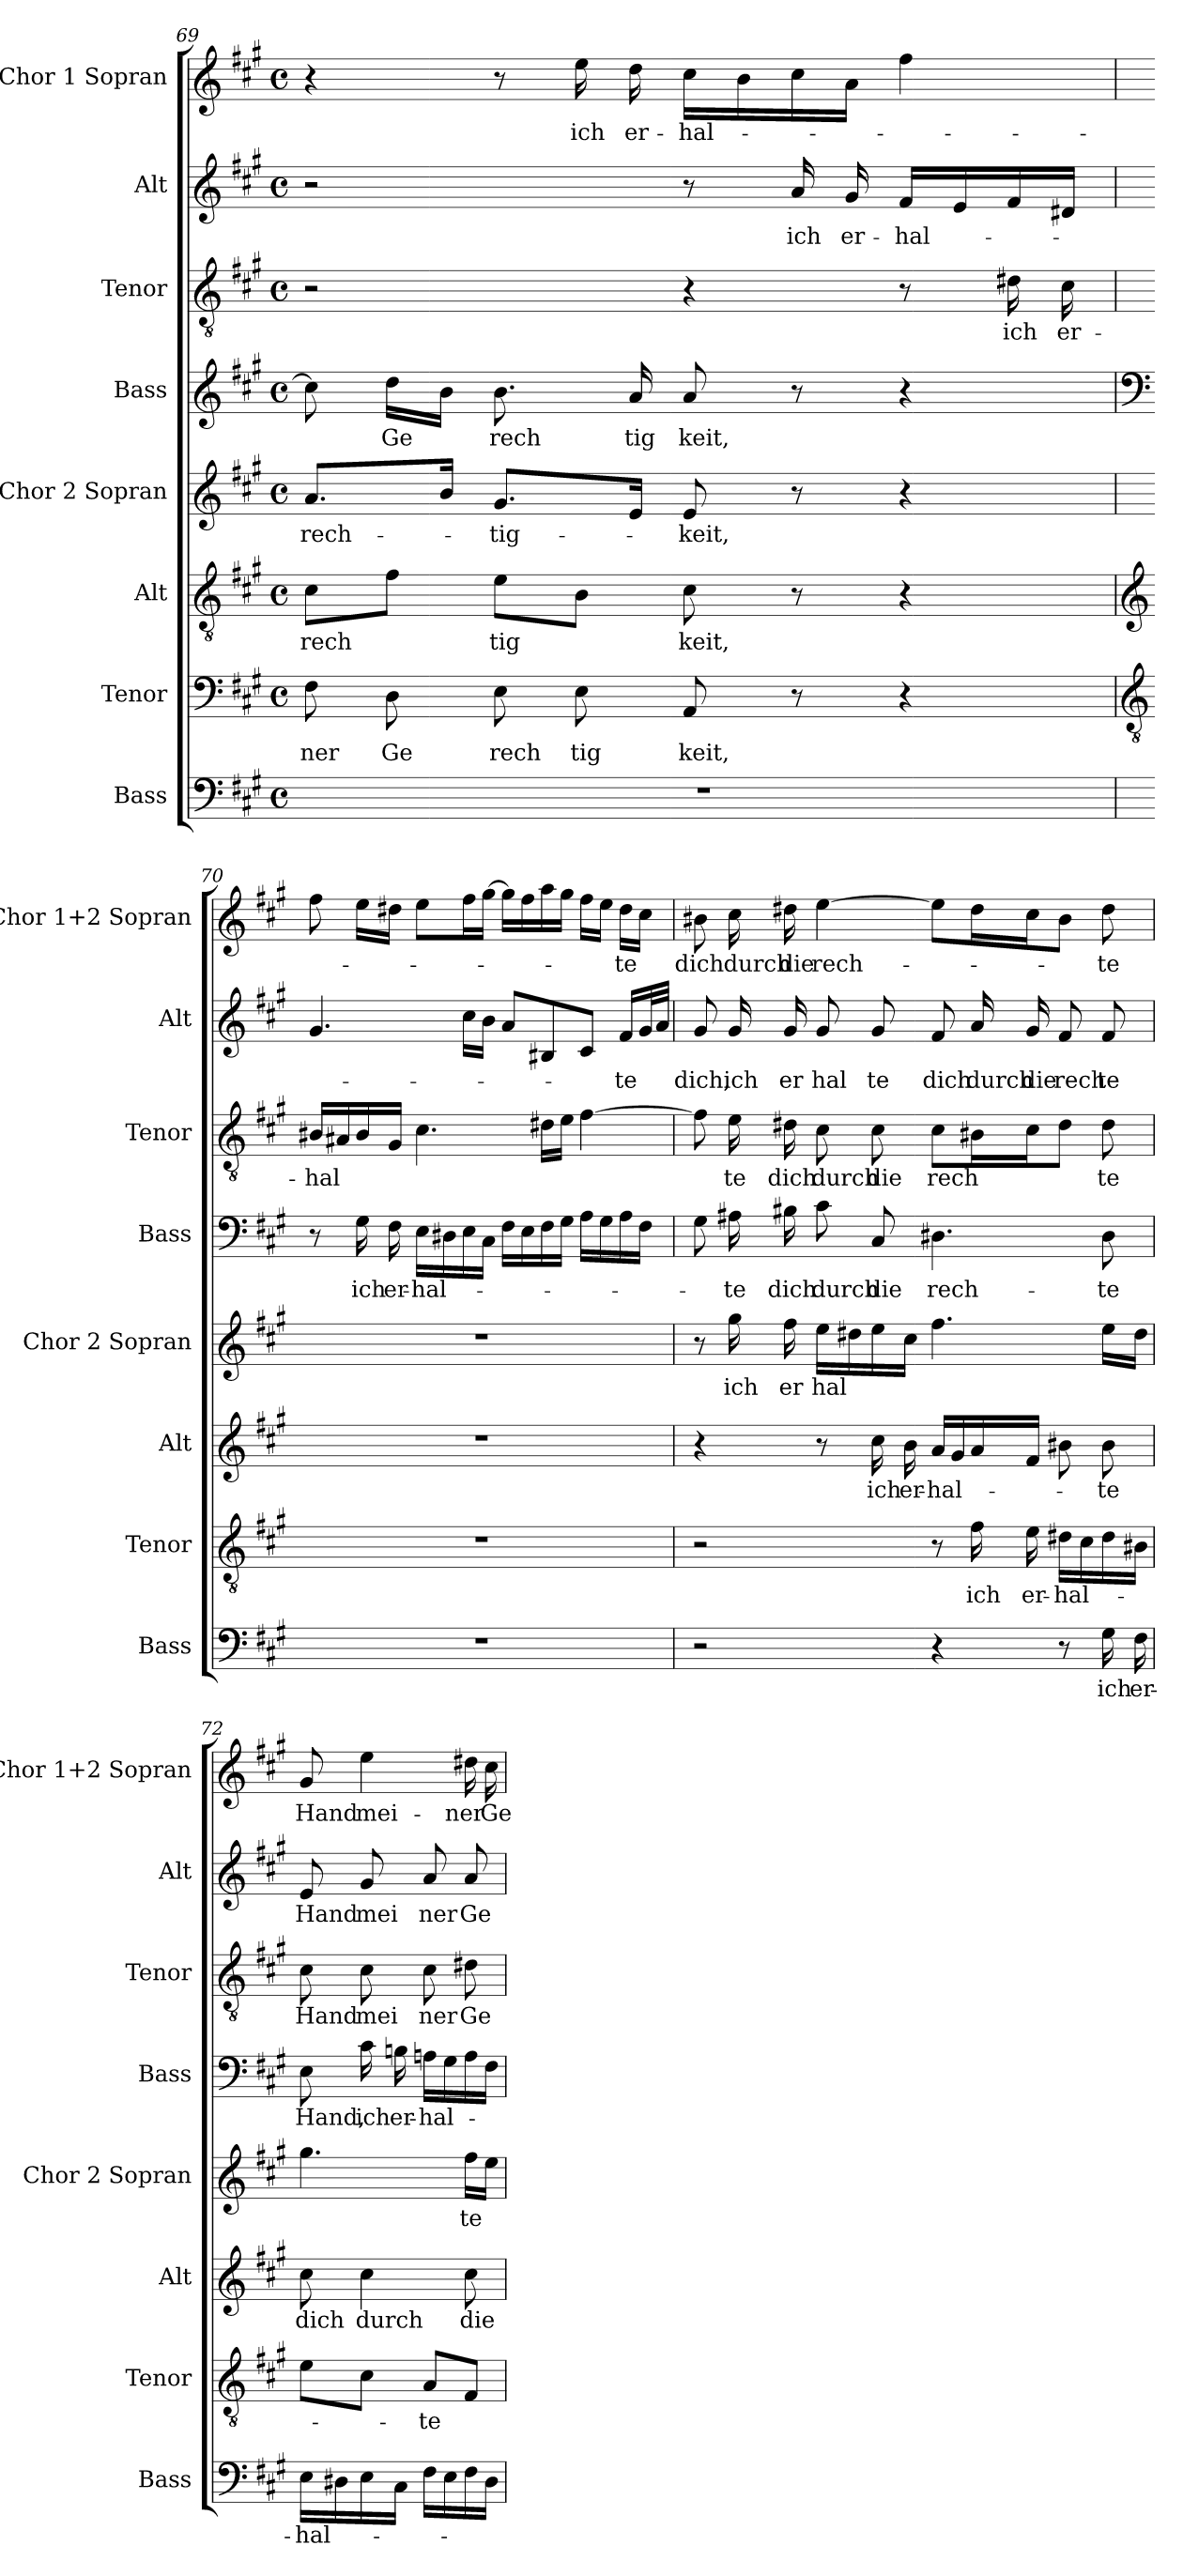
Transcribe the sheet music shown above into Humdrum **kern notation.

**kern	**text	**kern	**text	**kern	**text	**kern	**text	**kern	**text	**kern	**text	**kern	**text	**kern	**text
*part8	*part8	*part7	*part7	*part6	*part6	*part5	*part5	*part4	*part4	*part3	*part3	*part2	*part2	*part1	*part1
*staff8	*staff8	*staff7	*staff7	*staff6	*staff6	*staff5	*staff5	*staff4	*staff4	*staff3	*staff3	*staff2	*staff2	*staff1	*staff1
*I"Bass	*	*I"Tenor	*	*I"Alt	*	*I"Chor 2  Sopran	*	*I"Bass	*	*I"Tenor	*	*I"Alt	*	*I"Chor 1  Sopran	*
*I'Bass	*	*I'Tenor	*	*I'Alt	*	*I'Chor 2  Sopran	*	*I'Bass	*	*I'Tenor	*	*I'Alt	*	*I'Chor 1+2  Sopran	*
*clefF4	*	*clefF4	*	*clefGv2	*	*clefG2	*	*clefG2	*	*clefGv2	*	*clefG2	*	*clefG2	*
*k[f#c#g#]	*	*k[f#c#g#]	*	*k[f#c#g#]	*	*k[f#c#g#]	*	*k[f#c#g#]	*	*k[f#c#g#]	*	*k[f#c#g#]	*	*k[f#c#g#]	*
*A:	*	*A:	*	*A:	*	*A:	*	*A:	*	*A:	*	*A:	*	*A:	*
*M4/4	*	*M4/4	*	*M4/4	*	*M4/4	*	*M4/4	*	*M4/4	*	*M4/4	*	*M4/4	*
*met(c)	*	*met(c)	*	*met(c)	*	*met(c)	*	*met(c)	*	*met(c)	*	*met(c)	*	*met(c)	*
=69	=69	=69	=69	=69	=69	=69	=69	=69	=69	=69	=69	=69	=69	=69	=69
!	!	!	!LO:LY:b:cj	!	!LO:LY:b	!	!LO:LY:b	!	!	!	!	!	!	!	!
1r	.	8F#\	ner	8c#\L	rech	8.a/L	-rech-	8cc#\]	.	2r	.	2r	.	4r	.
!	!	!	!LO:LY:b:cj	!	!	!	!	!	!LO:LY:b	!	!	!	!	!	!
.	.	8D\	Ge	8f#\J	.	.	.	16dd\L	Ge	.	.	.	.	.	.
.	.	.	.	.	.	16b/J	.	16b\J	.	.	.	.	.	.	.
!	!	!	!LO:LY:b:cj	!	!LO:LY:b	!	!LO:LY:b	!	!LO:LY:b:cj	!	!	!	!	!	!
.	.	8E\	rech	8e\L	tig	8.g#/L	-tig-	8.b\	rech	.	.	.	.	8r	.
!	!	!	!LO:LY:b:cj	!	!	!	!	!	!	!	!	!	!	!	!LO:LY:b:cj
.	.	8E\	tig	8B\J	.	.	.	.	.	.	.	.	.	16ee\	ich
!	!	!	!	!	!	!	!	!	!LO:LY:b:cj	!	!	!	!	!	!LO:LY:b:cj
.	.	.	.	.	.	16e/J	.	16a/	tig	.	.	.	.	16dd\	er-
!	!	!	!LO:LY:b:cj	!	!LO:LY:b:cj	!	!LO:LY:b:cj	!	!LO:LY:b:cj	!	!	!	!	!	!LO:LY:b
.	.	8AA/	keit,	8c#\	keit,	8e/	-keit,	8a/	keit,	4r	.	8r	.	16cc#\L	-hal-
.	.	.	.	.	.	.	.	.	.	.	.	.	.	16b\	.
!	!	!	!	!	!	!	!	!	!	!	!	!	!LO:LY:b:cj	!	!
.	.	8r	.	8r	.	8r	.	8r	.	.	.	16a/	ich	16cc#\	.
!	!	!	!	!	!	!	!	!	!	!	!	!	!LO:LY:b:cj	!	!
.	.	.	.	.	.	.	.	.	.	.	.	16g#/	er-	16a\J	.
!	!	!	!	!	!	!	!	!	!	!	!	!	!LO:LY:b	!	!
.	.	4r	.	4r	.	4r	.	4r	.	8r	.	16f#/L	-hal-	4ff#\	.
.	.	.	.	.	.	.	.	.	.	.	.	16e/	.	.	.
!	!	!	!	!	!	!	!	!	!	!	!LO:LY:b:cj	!	!	!	!
.	.	.	.	.	.	.	.	.	.	16d#X\	ich	16f#/	.	.	.
!	!	!	!	!	!	!	!	!	!	!	!LO:LY:b:cj	!	!	!	!
.	.	.	.	.	.	.	.	.	.	16c#\	er-	16d#X/J	.	.	.
!!LO:PB:g=z
=70	=70	=70	=70	=70	=70	=70	=70	=70	=70	=70	=70	=70	=70	=70	=70
*	*	*clefGv2	*	*clefG2	*	*	*	*clefF4	*	*	*	*	*	*	*
!	!	!	!	!	!	!	!	!	!	!	!LO:LY:b	!	!	!	!
*	*	*	*	*	*	*	*	*	*	*	*	*^	*	*^	*
1r	.	1r	.	1r	.	1r	.	8r	.	16B#X/L	-hal	4.g#/	16ryy	.	8ff#\	16ryy	.
.	.	.	.	.	.	.	.	.	.	16A#X/	.	.	2...ryy	.	.	2...ryy	.
!	!	!	!	!	!	!	!	!	!LO:LY:b:cj	!	!	!	!	!	!	!	!
.	.	.	.	.	.	.	.	16G#\	ich	16B#/	.	.	.	.	16ee\L	.	.
!	!	!	!	!	!	!	!	!	!LO:LY:b:cj	!	!	!	!	!	!	!	!
.	.	.	.	.	.	.	.	16F#\	er-	16G#/J	.	.	.	.	16dd#X\J	.	.
!	!	!	!	!	!	!	!	!	!LO:LY:b	!	!	!	!	!	!	!	!
.	.	.	.	.	.	.	.	16E\L	-hal-	4.c#\	.	.	.	.	8ee\L	.	.
.	.	.	.	.	.	.	.	16D#X\	.	.	.	.	.	.	.	.	.
.	.	.	.	.	.	.	.	16E\	.	.	.	16cc#\L	.	.	16ff#\	.	.
.	.	.	.	.	.	.	.	16C#\J	.	.	.	16b\J	.	.	[>16gg#\J	.	.
.	.	.	.	.	.	.	.	16F#\L	.	.	.	8a/L	.	.	16gg#\L]	.	.
.	.	.	.	.	.	.	.	16E\	.	.	.	.	.	.	16ff#\	.	.
.	.	.	.	.	.	.	.	16F#\	.	16d#X\L	.	8B#X/	.	.	16aa\	.	.
.	.	.	.	.	.	.	.	16G#\J	.	16e\J	.	.	.	.	16gg#\J	.	.
.	.	.	.	.	.	.	.	16A\L	.	[>4f#\	.	8c#/J	.	.	16ff#\L	.	.
.	.	.	.	.	.	.	.	16G#\	.	.	.	.	.	.	16ee\J	.	.
!	!	!	!	!	!	!	!	!	!	!	!	!	!	!LO:LY:b:cj	!	!	!LO:LY:b:cj
.	.	.	.	.	.	.	.	16A\	.	.	.	16f#/L	.	-te	16dd#\L	.	-te
.	.	.	.	.	.	.	.	16F#\J	.	.	.	32g#/	.	.	16cc#\J	.	.
.	.	.	.	.	.	.	.	.	.	.	.	32a/J	.	.	.	.	.
=71	=71	=71	=71	=71	=71	=71	=71	=71	=71	=71	=71	=71	=71	=71	=71	=71	=71
!	!	!	!	!	!	!	!	!	!	!	!	!	!	!LO:LY:b:cj	!	!	!LO:LY:b:cj
*	*	*	*	*	*	*	*	*	*	*	*	*v	*v	*	*	*	*
*	*	*	*	*	*	*	*	*	*	*	*	*	*	*v	*v	*
2r	.	2r	.	4r	.	8r	.	8G#\	.	8f#\]	.	8g#/	dich,	8b#X\	dich
!	!	!	!	!	!	!	!LO:LY:b:cj	!	!LO:LY:b:cj	!	!LO:LY:b:cj	!	!LO:LY:b:cj	!	!LO:LY:b:cj
.	.	.	.	.	.	16gg#\	ich	16A#X\	-te	16e\	te	16g#/	ich	16cc#\	durch
!	!	!	!	!	!	!	!LO:LY:b:cj	!	!LO:LY:b:cj	!	!LO:LY:b:cj	!	!LO:LY:b:cj	!	!LO:LY:b:cj
.	.	.	.	.	.	16ff#\	er	16B#X\	dich	16d#X\	dich	16g#/	er	16dd#X\	die
!	!	!	!	!	!	!	!LO:LY:b	!	!LO:LY:b:cj	!	!LO:LY:b:cj	!	!LO:LY:b:cj	!	!LO:LY:b
.	.	.	.	8r	.	16ee\L	hal	8c#\	durch	8c#\	durch	8g#/	hal	[>4ee\	rech-
.	.	.	.	.	.	16dd#X\	.	.	.	.	.	.	.	.	.
!	!	!	!	!	!LO:LY:b:cj	!	!	!	!LO:LY:b:cj	!	!LO:LY:b:cj	!	!LO:LY:b:cj	!	!
.	.	.	.	16cc#\	ich	16ee\	.	8C#/	die	8c#\	die	8g#/	te	.	.
!	!	!	!	!	!LO:LY:b:cj	!	!	!	!	!	!	!	!	!	!
.	.	.	.	16b\	er-	16cc#\J	.	.	.	.	.	.	.	.	.
!	!	!	!	!	!LO:LY:b	!	!	!	!LO:LY:b:cj	!	!LO:LY:b	!	!LO:LY:b:cj	!	!
4r	.	8r	.	16a/L	-hal-	4.ff#\	.	4.D#X\	rech-	8c#\L	rech	8f#/	dich	8ee\L]	.
.	.	.	.	16g#/	.	.	.	.	.	.	.	.	.	.	.
!	!	!	!LO:LY:b:cj	!	!	!	!	!	!	!	!	!	!LO:LY:b:cj	!	!
.	.	16f#\	ich	16a/	.	.	.	.	.	16B#X\	.	16a/	durch	16dd#\	.
!	!	!	!LO:LY:b:cj	!	!	!	!	!	!	!	!	!	!LO:LY:b:cj	!	!
.	.	16e\	er-	16f#/J	.	.	.	.	.	16c#\	.	16g#/	die	16cc#\	.
!	!	!	!LO:LY:b	!	!	!	!	!	!	!	!	!	!LO:LY:b:cj	!	!
8r	.	16d#X\L	-hal-	8b#X\	.	.	.	.	.	8d#\J	.	8f#/	rech	8b#\J	.
.	.	16c#\	.	.	.	.	.	.	.	.	.	.	.	.	.
!	!LO:LY:b:cj	!	!	!	!LO:LY:b:cj	!	!	!	!LO:LY:b:cj	!	!LO:LY:b:cj	!	!LO:LY:b:cj	!	!LO:LY:b:cj
16G#\	ich	16d#\	.	8b#\	-te	16ee\L	.	8D#\	-te	8d#\	te	8f#/	te	8dd#\	-te
!	!LO:LY:b:cj	!	!	!	!	!	!	!	!	!	!	!	!	!	!
16F#\	er-	16B#X\J	.	.	.	16dd#\J	.	.	.	.	.	.	.	.	.
=72	=72	=72	=72	=72	=72	=72	=72	=72	=72	=72	=72	=72	=72	=72	=72
!	!LO:LY:b	!	!	!	!LO:LY:b:cj	!	!	!	!LO:LY:b:cj	!	!LO:LY:b:cj	!	!LO:LY:b:cj	!	!LO:LY:b:cj
16E\L	-hal-	8e\L	.	8cc#\	dich	4.gg#\	.	8E\	Hand,	8c#\	Hand	8e/	Hand	8g#/	Hand
16D#X\	.	.	.	.	.	.	.	.	.	.	.	.	.	.	.
!	!	!	!	!	!LO:LY:b:cj	!	!	!	!LO:LY:b:cj	!	!LO:LY:b:cj	!	!LO:LY:b:cj	!	!LO:LY:b:cj
16E\	.	8c#\J	.	4cc#\	durch	.	.	16c#\	ich	8c#\	mei	8g#/	mei	4ee\	mei-
!	!	!	!	!	!	!	!	!	!LO:LY:b:cj	!	!	!	!	!	!
16C#\J	.	.	.	.	.	.	.	16Bn\	er-	.	.	.	.	.	.
!	!	!	!LO:LY:b:cj	!	!	!	!	!	!LO:LY:b	!	!LO:LY:b:cj	!	!LO:LY:b:cj	!	!
16F#\L	.	8A/L	-te	.	.	.	.	16An\L	-hal-	8c#\	ner	8a/	ner	.	.
16E\	.	.	.	.	.	.	.	16G#\	.	.	.	.	.	.	.
!	!	!	!	!	!LO:LY:b:cj	!	!LO:LY:b:cj	!	!	!	!LO:LY:b:cj	!	!LO:LY:b:cj	!	!LO:LY:b:cj
16F#\	.	8F#/J	.	8cc#\	die	16ff#\L	te	16A\	.	8d#X\	Ge	8a/	Ge	16dd#X\	-ner
!	!	!	!	!	!	!	!	!	!	!	!	!	!	!	!LO:LY:b:cj
16D#\J	.	.	.	.	.	16ee\J	.	16F#\J	.	.	.	.	.	16cc#\	Ge-
=	=	=	=	=	=	=	=	=	=	=	=	=	=	=	=
*-	*-	*-	*-	*-	*-	*-	*-	*-	*-	*-	*-	*-	*-	*-	*-
